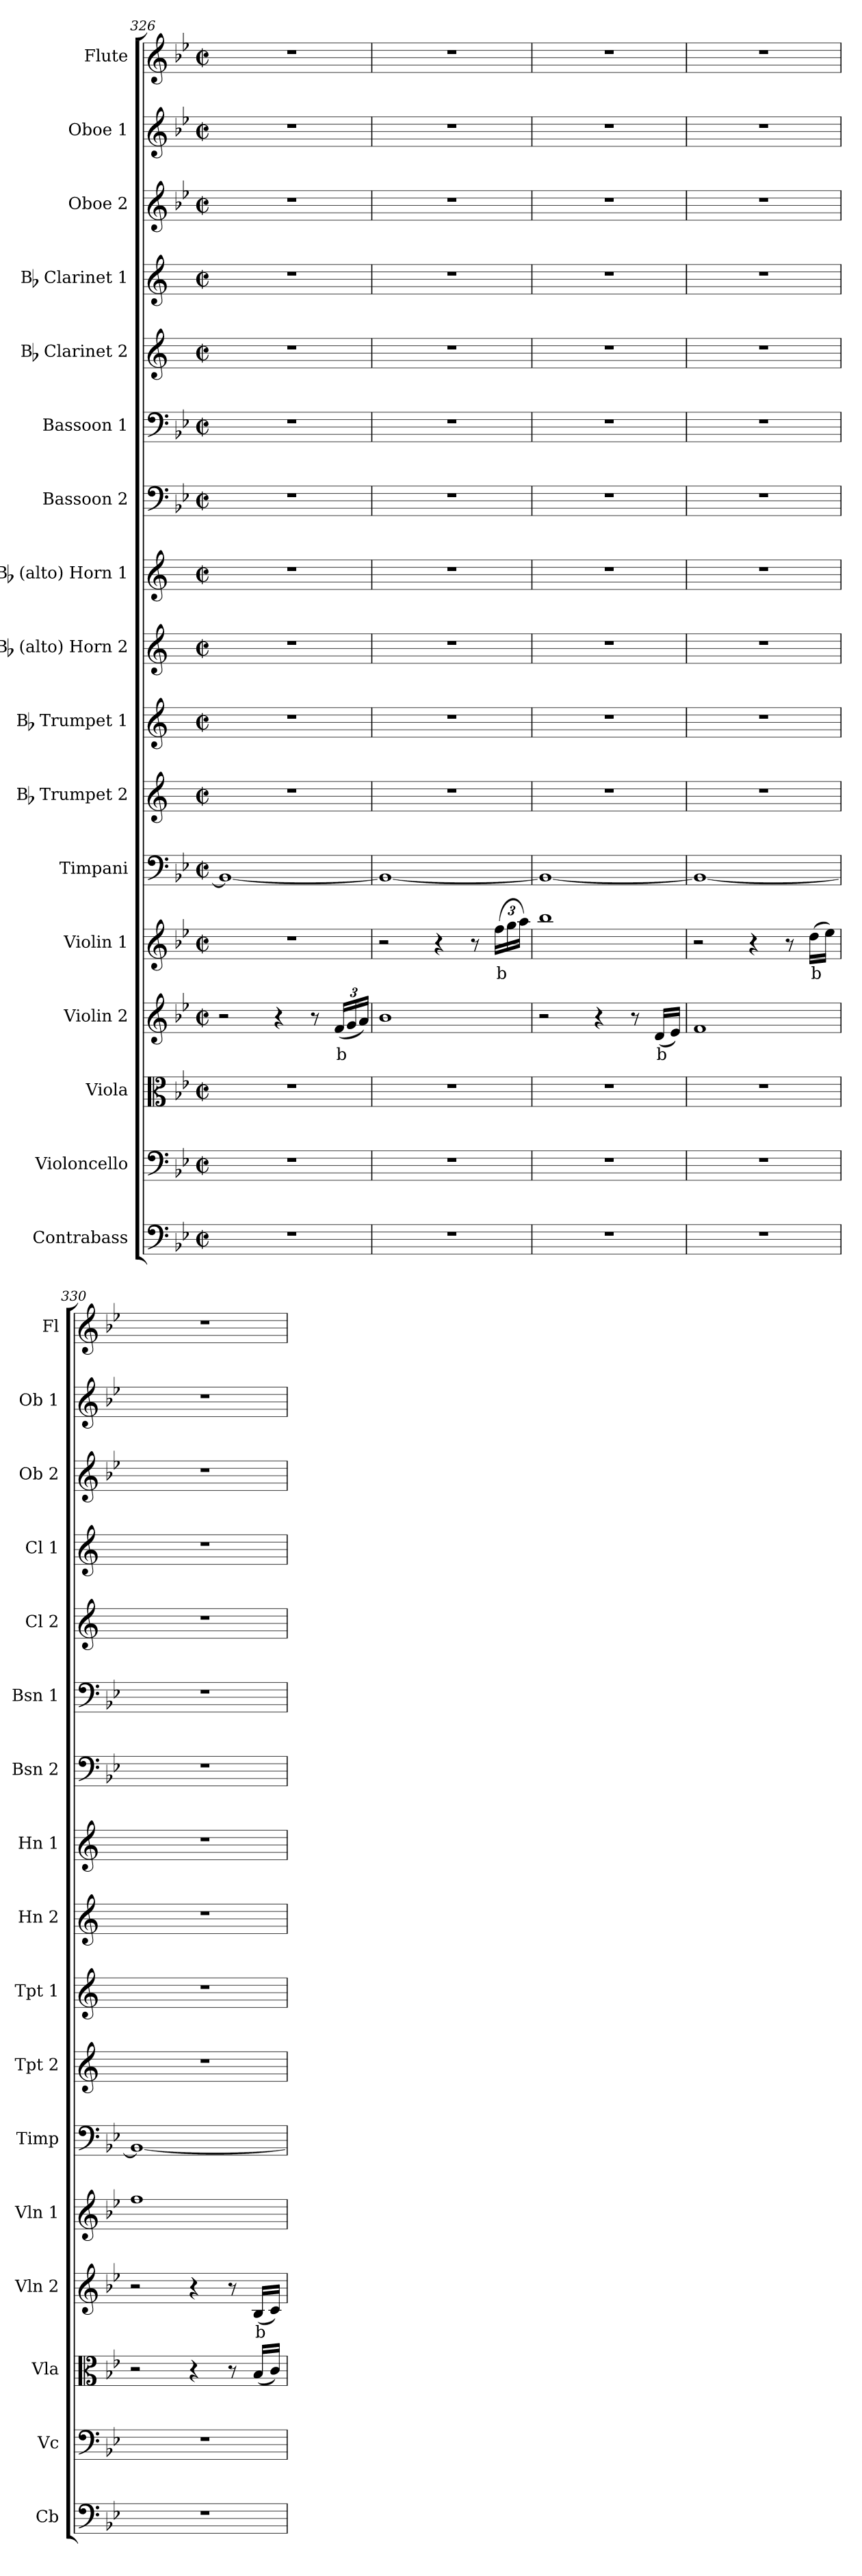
**kern	**kern	**kern	**dynam	**kern	**text	**dynam	**kern	**text	**dynam	**kern	**kern	**kern	**kern	**kern	**kern	**kern	**kern	**kern	**kern	**kern	**kern
*part17	*part16	*part15	*part15	*part14	*part14	*part14	*part13	*part13	*part13	*part12	*part11	*part10	*part9	*part8	*part7	*part6	*part5	*part4	*part3	*part2	*part1
*staff17	*staff16	*staff15	*staff15	*staff14	*staff14	*staff14	*staff13	*staff13	*staff13	*staff12	*staff11	*staff10	*staff9	*staff8	*staff7	*staff6	*staff5	*staff4	*staff3	*staff2	*staff1
*I"Contrabass	*I"Violoncello	*I"Viola	*	*I"Violin 2	*	*	*I"Violin 1	*	*	*I"Timpani	*I"Bb Trumpet 2	*I"Bb Trumpet 1	*I"Bb (alto) Horn 2	*I"Bb (alto) Horn 1	*I"Bassoon 2	*I"Bassoon 1	*I"Bb Clarinet 2	*I"Bb Clarinet 1	*I"Oboe 2	*I"Oboe 1	*I"Flute
*I'Cb	*I'Vc	*I'Vla	*	*I'Vln 2	*	*	*I'Vln 1	*	*	*I'Timp	*I'Tpt 2	*I'Tpt 1	*I'Hn 2	*I'Hn 1	*I'Bsn 2	*I'Bsn 1	*I'Cl 2	*I'Cl 1	*I'Ob 2	*I'Ob 1	*I'Fl
!!LO:PB:g=z
*clefF4	*clefF4	*clefC3	*	*clefG2	*	*	*clefG2	*	*	*clefF4	*clefG2	*clefG2	*clefG2	*clefG2	*clefF4	*clefF4	*clefG2	*clefG2	*clefG2	*clefG2	*clefG2
*ITrd7c12	*	*	*	*	*	*	*	*	*	*	*ITrd1c2	*ITrd1c2	*ITrd1c2	*ITrd1c2	*	*	*ITrd1c2	*ITrd1c2	*	*	*
*k[b-e-]	*k[b-e-]	*k[b-e-]	*	*k[b-e-]	*	*	*k[b-e-]	*	*	*k[b-e-]	*k[b-e-]	*k[b-e-]	*k[b-e-]	*k[b-e-]	*k[b-e-]	*k[b-e-]	*k[b-e-]	*k[b-e-]	*k[b-e-]	*k[b-e-]	*k[b-e-]
*M2/2	*M2/2	*M2/2	*	*M2/2	*	*	*M2/2	*	*	*M2/2	*M2/2	*M2/2	*M2/2	*M2/2	*M2/2	*M2/2	*M2/2	*M2/2	*M2/2	*M2/2	*M2/2
*met(c|)	*met(c|)	*met(c|)	*	*met(c|)	*	*	*met(c|)	*	*	*met(c|)	*met(c|)	*met(c|)	*met(c|)	*met(c|)	*met(c|)	*met(c|)	*met(c|)	*met(c|)	*met(c|)	*met(c|)	*met(c|)
=326	=326	=326	=326	=326	=326	=326	=326	=326	=326	=326	=326	=326	=326	=326	=326	=326	=326	=326	=326	=326	=326
1r	1r	1r	.	2r	.	.	1r	.	.	1BB-_	1r	1r	1r	1r	1r	1r	1r	1r	1r	1r	1r
.	.	.	.	4r	.	.	.	.	.	.	.	.	.	.	.	.	.	.	.	.	.
.	.	.	.	8r	.	.	.	.	.	.	.	.	.	.	.	.	.	.	.	.	.
*	*	*	*	*Xbrackettup	*	*	*	*	*	*	*	*	*	*	*	*	*	*	*	*	*
!	!	!	!	!	!LO:LY:b:color=#FF0000	!LO:DY:b	!	!	!	!	!	!	!	!	!	!	!	!	!	!	!
!	!	!	!	!	!	!LO:DY:n=1:b	!	!	!	!	!	!	!	!	!	!	!	!	!	!	!
.	.	.	.	(24f/LL	b	other-dynamics pp	.	.	.	.	.	.	.	.	.	.	.	.	.	.	.
.	.	.	.	24g/	.	.	.	.	.	.	.	.	.	.	.	.	.	.	.	.	.
.	.	.	.	24a/JJ)	.	.	.	.	.	.	.	.	.	.	.	.	.	.	.	.	.
=327	=327	=327	=327	=327	=327	=327	=327	=327	=327	=327	=327	=327	=327	=327	=327	=327	=327	=327	=327	=327	=327
1r	1r	1r	.	1b-	.	.	2r	.	.	1BB-_	1r	1r	1r	1r	1r	1r	1r	1r	1r	1r	1r
.	.	.	.	.	.	.	4r	.	.	.	.	.	.	.	.	.	.	.	.	.	.
.	.	.	.	.	.	.	8r	.	.	.	.	.	.	.	.	.	.	.	.	.	.
*	*	*	*	*	*	*	*Xbrackettup	*	*	*	*	*	*	*	*	*	*	*	*	*	*
!	!	!	!	!	!	!	!	!LO:LY:b:color=#FF0000	!LO:DY:b	!	!	!	!	!	!	!	!	!	!	!	!
!	!	!	!	!	!	!	!	!	!LO:DY:n=1:b	!	!	!	!	!	!	!	!	!	!	!	!
.	.	.	.	.	.	.	(24ff\LL	b	other-dynamics pp	.	.	.	.	.	.	.	.	.	.	.	.
.	.	.	.	.	.	.	24gg\	.	.	.	.	.	.	.	.	.	.	.	.	.	.
.	.	.	.	.	.	.	24aa\JJ)	.	.	.	.	.	.	.	.	.	.	.	.	.	.
=328	=328	=328	=328	=328	=328	=328	=328	=328	=328	=328	=328	=328	=328	=328	=328	=328	=328	=328	=328	=328	=328
1r	1r	1r	.	2r	.	.	1bb-	.	.	1BB-_	1r	1r	1r	1r	1r	1r	1r	1r	1r	1r	1r
.	.	.	.	4r	.	.	.	.	.	.	.	.	.	.	.	.	.	.	.	.	.
.	.	.	.	8r	.	.	.	.	.	.	.	.	.	.	.	.	.	.	.	.	.
!	!	!	!	!	!LO:LY:b:color=#FF0000	!	!	!	!	!	!	!	!	!	!	!	!	!	!	!	!
.	.	.	.	(16d/LL	b	.	.	.	.	.	.	.	.	.	.	.	.	.	.	.	.
.	.	.	.	16e-/JJ)	.	.	.	.	.	.	.	.	.	.	.	.	.	.	.	.	.
=329	=329	=329	=329	=329	=329	=329	=329	=329	=329	=329	=329	=329	=329	=329	=329	=329	=329	=329	=329	=329	=329
1r	1r	1r	.	1f	.	.	2r	.	.	1BB-_	1r	1r	1r	1r	1r	1r	1r	1r	1r	1r	1r
.	.	.	.	.	.	.	4r	.	.	.	.	.	.	.	.	.	.	.	.	.	.
.	.	.	.	.	.	.	8r	.	.	.	.	.	.	.	.	.	.	.	.	.	.
!	!	!	!	!	!	!	!	!LO:LY:b:color=#FF0000	!	!	!	!	!	!	!	!	!	!	!	!	!
.	.	.	.	.	.	.	(16dd\LL	b	.	.	.	.	.	.	.	.	.	.	.	.	.
.	.	.	.	.	.	.	16ee-\JJ)	.	.	.	.	.	.	.	.	.	.	.	.	.	.
=330	=330	=330	=330	=330	=330	=330	=330	=330	=330	=330	=330	=330	=330	=330	=330	=330	=330	=330	=330	=330	=330
1r	1r	2r	.	2r	.	.	1ff	.	.	1BB-_	1r	1r	1r	1r	1r	1r	1r	1r	1r	1r	1r
.	.	4r	.	4r	.	.	.	.	.	.	.	.	.	.	.	.	.	.	.	.	.
.	.	8r	.	8r	.	.	.	.	.	.	.	.	.	.	.	.	.	.	.	.	.
!	!	!	!LO:DY:b	!	!LO:LY:b:color=#FF0000	!	!	!	!	!	!	!	!	!	!	!	!	!	!	!	!
!	!	!	!LO:DY:n=1:b	!	!	!	!	!	!	!	!	!	!	!	!	!	!	!	!	!	!
.	.	(16B-/LL	other-dynamics pp	(16B-/LL	b	.	.	.	.	.	.	.	.	.	.	.	.	.	.	.	.
.	.	16c/JJ)	.	16c/JJ)	.	.	.	.	.	.	.	.	.	.	.	.	.	.	.	.	.
=	=	=	=	=	=	=	=	=	=	=	=	=	=	=	=	=	=	=	=	=	=
*-	*-	*-	*-	*-	*-	*-	*-	*-	*-	*-	*-	*-	*-	*-	*-	*-	*-	*-	*-	*-	*-
